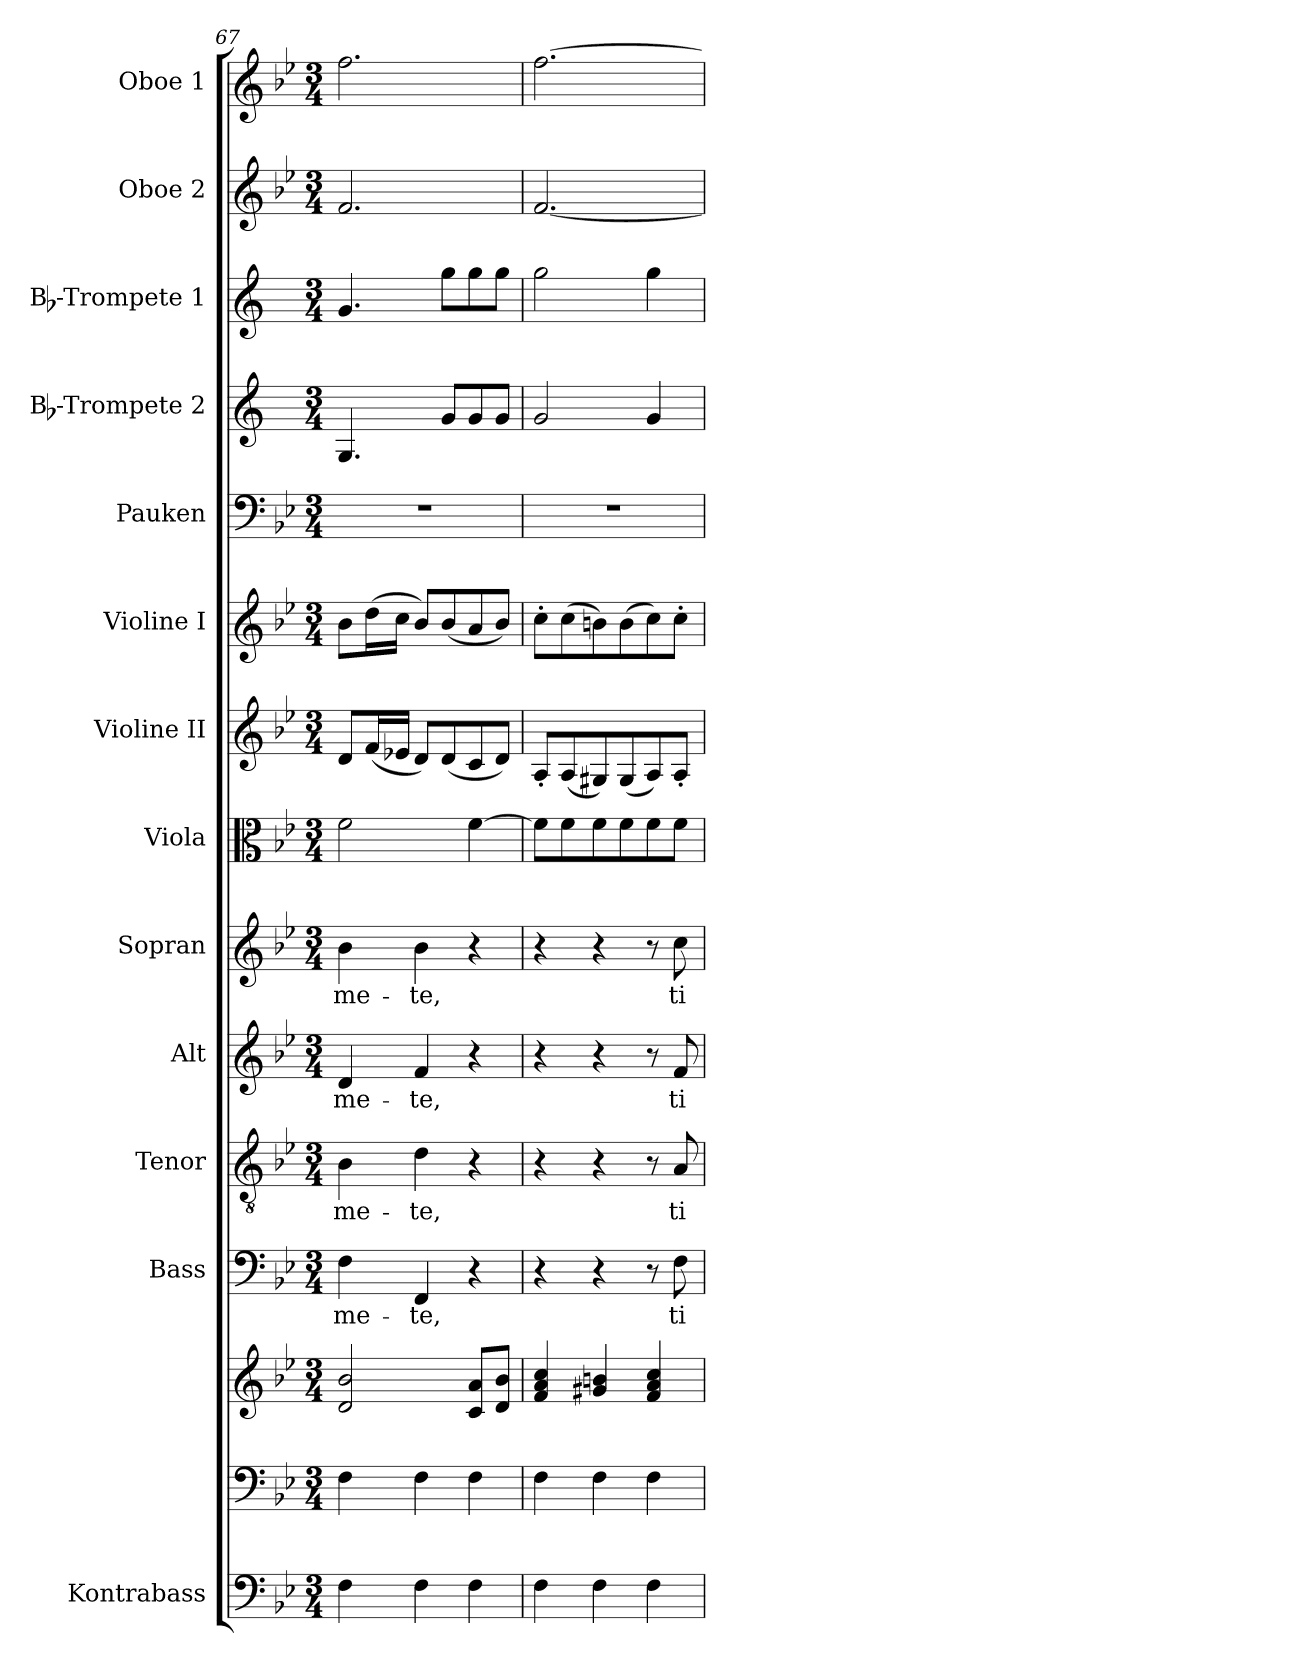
**kern	**kern	**kern	**kern	**text	**kern	**text	**kern	**text	**kern	**text	**kern	**kern	**kern	**kern	**kern	**kern	**kern	**kern
*part14	*part13	*part13	*part12	*part12	*part11	*part11	*part10	*part10	*part9	*part9	*part8	*part7	*part6	*part5	*part4	*part3	*part2	*part1
*staff15	*staff14	*staff13	*staff12	*staff12	*staff11	*staff11	*staff10	*staff10	*staff9	*staff9	*staff8	*staff7	*staff6	*staff5	*staff4	*staff3	*staff2	*staff1
*I"Kontrabass	*	*	*I"Bass	*	*I"Tenor	*	*I"Alt	*	*I"Sopran	*	*I"Viola	*I"Violine II	*I"Violine I	*I"Pauken	*I"Bb-Trompete 2	*I"Bb-Trompete 1	*I"Oboe 2	*I"Oboe 1
*I'Kb.	*	*	*I'B.	*	*I'T.	*	*I'A.	*	*I'S.	*	*I'Vla.	*I'Vl. II	*I'Vl. I	*I'Pk.	*I'Bb Trp. 2	*I'Bb Trp. 1	*I'Ob. 2	*I'Ob. 1
*clefF4	*clefF4	*clefG2	*clefF4	*	*clefGv2	*	*clefG2	*	*clefG2	*	*clefC3	*clefG2	*clefG2	*clefF4	*clefG2	*clefG2	*clefG2	*clefG2
*ITrd7c12	*	*	*	*	*	*	*	*	*	*	*	*	*	*	*ITrd1c2	*ITrd1c2	*	*
*k[b-e-]	*k[b-e-]	*k[b-e-]	*k[b-e-]	*	*k[b-e-]	*	*k[b-e-]	*	*k[b-e-]	*	*k[b-e-]	*k[b-e-]	*k[b-e-]	*k[b-e-]	*k[b-e-]	*k[b-e-]	*k[b-e-]	*k[b-e-]
*B-:	*B-:	*B-:	*B-:	*	*B-:	*	*B-:	*	*B-:	*	*B-:	*B-:	*B-:	*B-:	*B-:	*B-:	*B-:	*B-:
*M3/4	*M3/4	*M3/4	*M3/4	*	*M3/4	*	*M3/4	*	*M3/4	*	*M3/4	*M3/4	*M3/4	*M3/4	*M3/4	*M3/4	*M3/4	*M3/4
=67	=67	=67	=67	=67	=67	=67	=67	=67	=67	=67	=67	=67	=67	=67	=67	=67	=67	=67
!	!	!	!	!LO:LY:b	!	!LO:LY:b	!	!LO:LY:b	!	!LO:LY:b	!	!	!	!	!	!	!	!
4FF\	4F\	2d/ 2b-/	4F\	-me-	4B-\	-me-	4d/	-me-	4b-\	-me-	2f\	8d/L	8b-\L	2.r	4.F/	4.f/	2.f/	2.ff\
.	.	.	.	.	.	.	.	.	.	.	.	(<16f/L	(>16dd\L	.	.	.	.	.
.	.	.	.	.	.	.	.	.	.	.	.	16e-X/JJ	16cc\JJ	.	.	.	.	.
!	!	!	!	!LO:LY:b	!	!LO:LY:b	!	!LO:LY:b	!	!LO:LY:b	!	!	!	!	!	!	!	!
4FF\	4F\	.	4FF/	-te,	4d\	-te,	4f/	-te,	4b-\	-te,	.	8d/L)	8b-/L)	.	.	.	.	.
.	.	.	.	.	.	.	.	.	.	.	.	(<8d/	(<8b-/	.	8f/L	8ff\L	.	.
4FF\	4F\	8c/ 8a/L	4r	.	4r	.	4r	.	4r	.	[4f\	8c/	8a/	.	8f/	8ff\	.	.
.	.	8d/ 8b-/J	.	.	.	.	.	.	.	.	.	8d/J)	8b-/J)	.	8f/J	8ff\J	.	.
!!LO:PB:g=z
=68	=68	=68	=68	=68	=68	=68	=68	=68	=68	=68	=68	=68	=68	=68	=68	=68	=68	=68
4FF\	4F\	4f/ 4a/ 4cc/	4r	.	4r	.	4r	.	4r	.	8f\L]	8A'</L	8cc'>\L	2.r	2f/	2ff\	[2.f/	[2.ff\
.	.	.	.	.	.	.	.	.	.	.	8f\	(<8A/	(>8cc\	.	.	.	.	.
4FF\	4F\	4g#X/ 4bn/	4r	.	4r	.	4r	.	4r	.	8f\	8G#X/)	8bn\)	.	.	.	.	.
.	.	.	.	.	.	.	.	.	.	.	8f\	(<8G#/	(>8b\	.	.	.	.	.
4FF\	4F\	4f/ 4a/ 4cc/	8r	.	8r	.	8r	.	8r	.	8f\	8A/)	8cc\)	.	4f/	4ff\	.	.
!	!	!	!	!LO:LY:b	!	!LO:LY:b	!	!LO:LY:b	!	!LO:LY:b	!	!	!	!	!	!	!	!
.	.	.	8F\	ti-	8A/	ti-	8f/	ti-	8cc\	ti-	8f\J	8A'</J	8cc'>\J	.	.	.	.	.
=	=	=	=	=	=	=	=	=	=	=	=	=	=	=	=	=	=	=
*-	*-	*-	*-	*-	*-	*-	*-	*-	*-	*-	*-	*-	*-	*-	*-	*-	*-	*-
